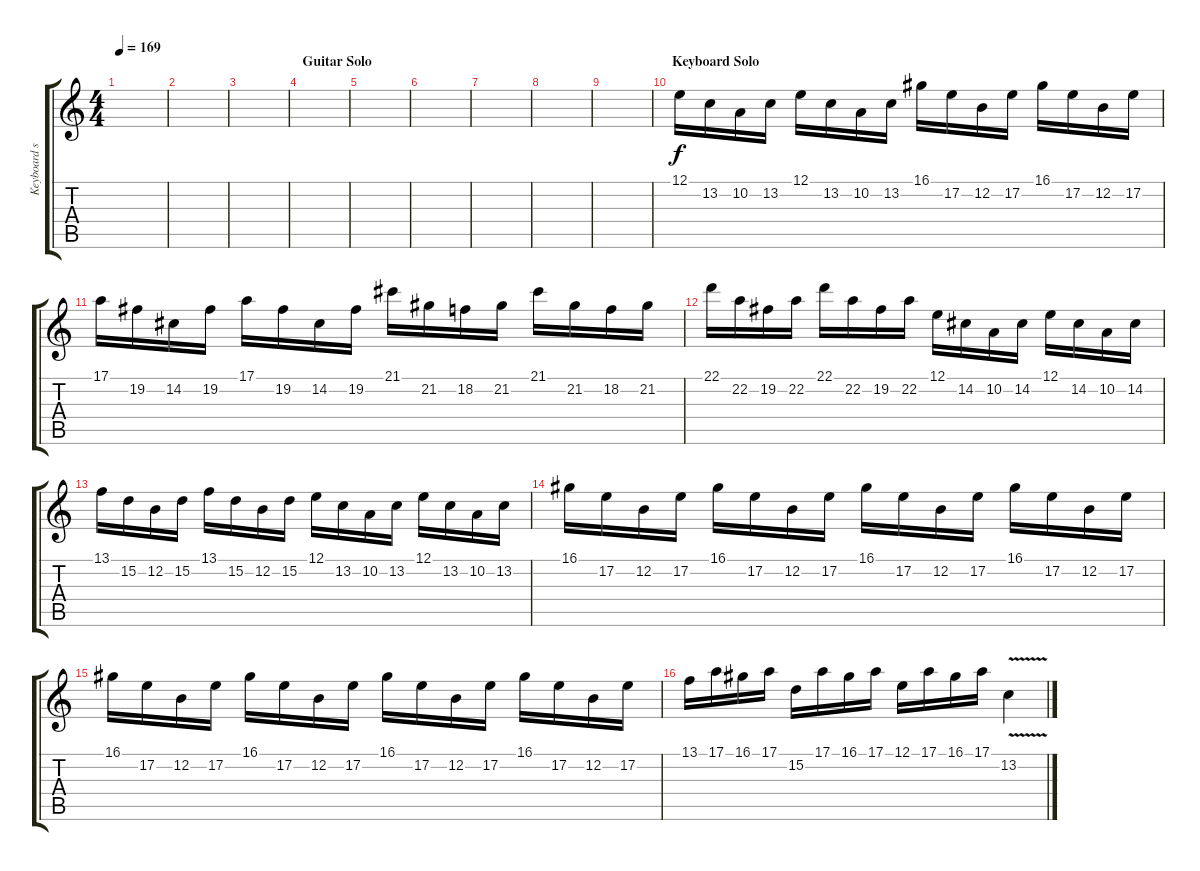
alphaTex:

\track ("Keyboard solo" "Keyboard s") {instrument lead1square}
\staff {score tabs}
\tuning (E4 B3 G3 D3 A2 E2) {hide}
\ts (4 4)
\tempo 169
\clef g2
\ks c
|
|
|
\section ("" "Guitar Solo")
|
|
|
|
|
|
\section ("" "Keyboard Solo")
12.1.16{instrument lead1square} 13.2.16{dy f} 10.2.16 13.2.16 12.1.16 13.2.16 10.2.16 13.2.16 16.1.16 17.2.16 12.2.16 17.2.16 16.1.16 17.2.16 12.2.16 17.2.16 |
17.1.16 19.2.16 14.2.16 19.2.16 17.1.16 19.2.16 14.2.16 19.2.16 21.1.16 21.2.16 18.2.16 21.2.16 21.1.16 21.2.16 18.2.16 21.2.16 |
22.1.16 22.2.16 19.2.16 22.2.16 22.1.16 22.2.16 19.2.16 22.2.16 12.1.16 14.2.16 10.2.16 14.2.16 12.1.16 14.2.16 10.2.16 14.2.16 |
13.1.16 15.2.16 12.2.16 15.2.16 13.1.16 15.2.16 12.2.16 15.2.16 12.1.16 13.2.16 10.2.16 13.2.16 12.1.16 13.2.16 10.2.16 13.2.16 |
16.1.16 17.2.16 12.2.16 17.2.16 16.1.16 17.2.16 12.2.16 17.2.16 16.1.16 17.2.16 12.2.16 17.2.16 16.1.16 17.2.16 12.2.16 17.2.16 |
16.1.16 17.2.16 12.2.16 17.2.16 16.1.16 17.2.16 12.2.16 17.2.16 16.1.16 17.2.16 12.2.16 17.2.16 16.1.16 17.2.16 12.2.16 17.2.16 |
13.1.16 17.1.16 16.1.16 17.1.16 15.2.16 17.1.16 16.1.16 17.1.16 12.1.16 17.1.16 16.1.16 17.1.16 13.2{v}.4
